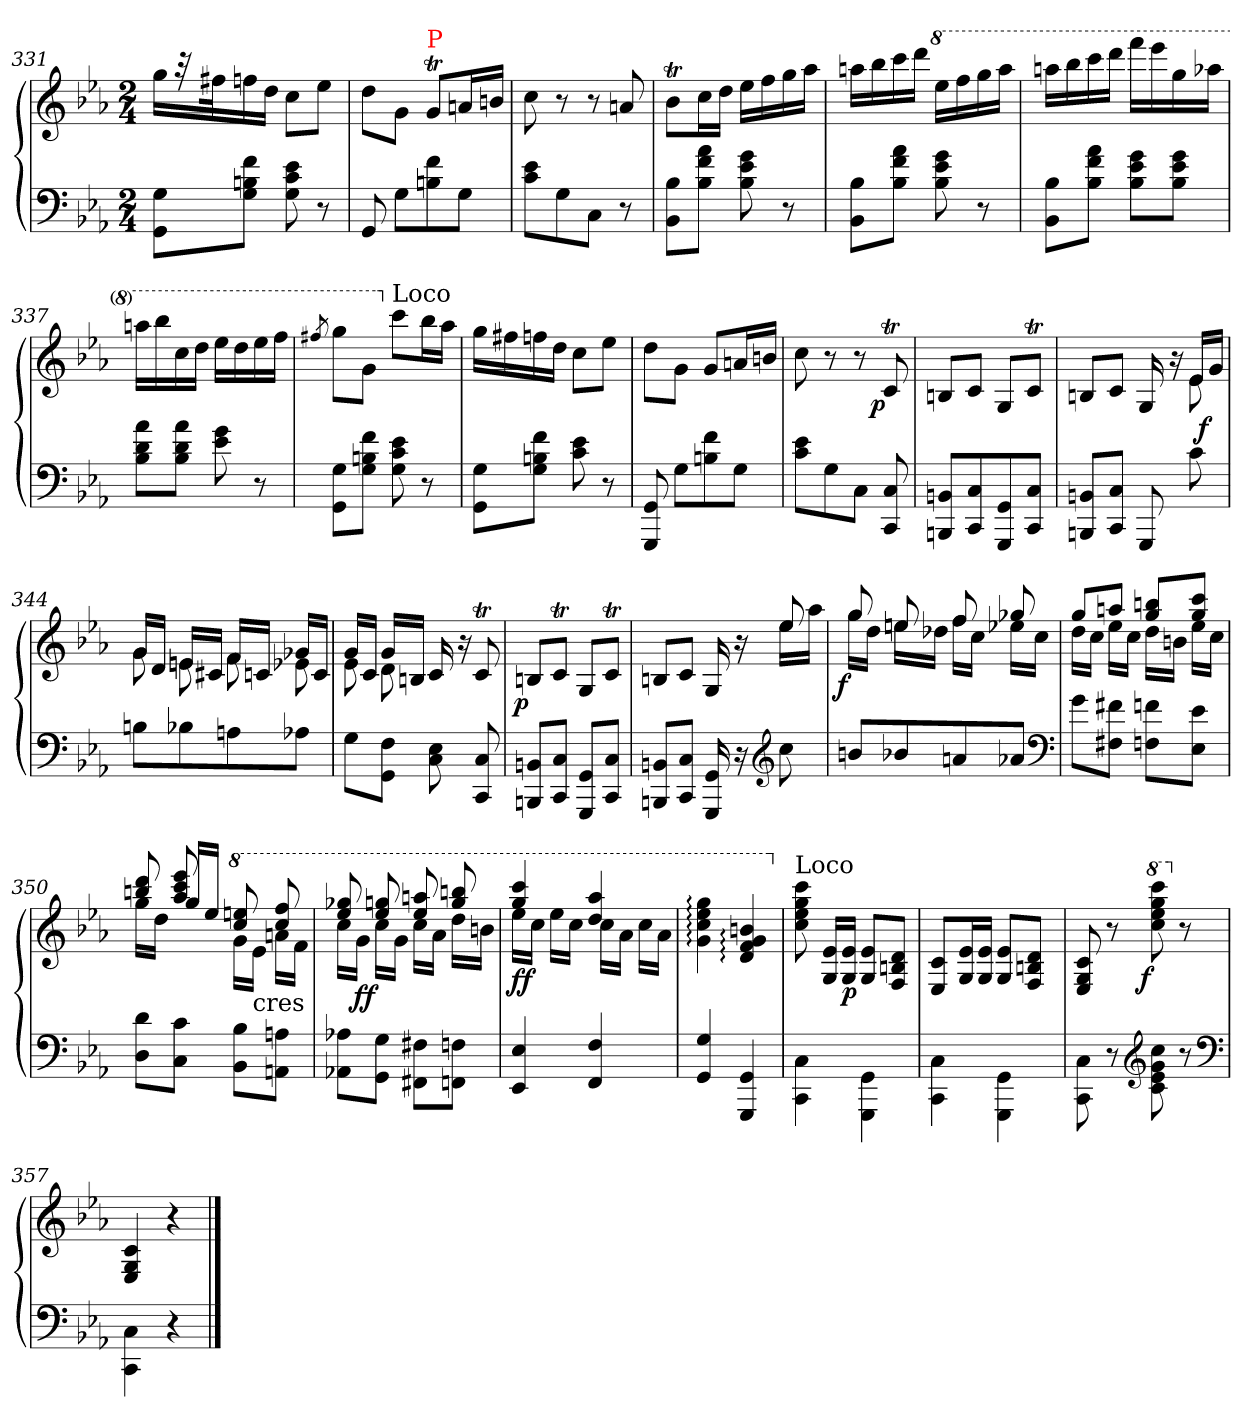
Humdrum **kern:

**kern	**kern	**dynam
*part1	*part1	*part1
*staff2	*staff1	*staff1/2
*clefF4	*clefG2	*
*k[b-e-a-]	*k[b-e-a-]	*
*M2/4	*M2/4	*
=331	=331	=331
8G\ 8GG\L	16ggLL	.
.	32r	.
.	32ff#Xk	.
8f\ 8Bn\ 8G\J	16ffn	.
.	16ddJJ	.
8e- 8c 8G	8cc\L	.
8r	8ee-J	.
=332	=332	=332
8GG/	8dd\L	.
8G\L	8gJ	.
!	!LO:TX:a:color=red:t=P	!
8f 8Bn	8gt/L	.
8GJ	16anL	.
.	16bnJJ	.
=333	=333	=333
8e- 8cL	8cc	.
8G	8r	.
8CJ	8r	.
8r	8an	.
=334	=334	=334
8B-\ 8BB-\L	8b-T\L	.
8a- 8f 8B-J	16ccL	.
.	16ddJJ	.
8g\ 8e-\ 8B-\	16ee-LL	.
.	16ff	.
8r	16gg	.
.	16aa-JJ	.
=335	=335	=335
8B- 8BB-L	16aanLL	.
.	16bb-	.
8a- 8f 8B-J	16ccc	.
.	16dddJJ	.
*	*8va	*
8g 8e- 8B-	16eee-LL	.
.	16fff	.
8r	16ggg	.
.	16aaaJJ	.
=336	=336	=336
8B-\ 8BB-\L	16aaanLL	.
.	16bbb-	.
8a- 8f 8B-J	16cccc	.
.	16ddddJJ	.
8g\ 8e-\ 8B-\L	16ffffLL	.
.	16eeee-	.
8g 8e- 8B-J	16ggg	.
.	16aaa-XJJ	.
=337	=337	=337
8a-\ 8d\ 8B-\L	16aaanLL	.
.	16bbb-	.
8a- 8d 8B-J	16ccc	.
.	16dddJJ	.
8g\ 8e-\	16eee-LL	.
.	16ddd	.
8r	16eee-	.
.	16fffJJ	.
=338	=338	=338
.	8qfff#X/	.
8G 8GGL	8ggg\L	.
8f 8Bn 8GJ	8ggJ	.
*	*X8va	*
!	!LO:TX:a:t=Loco	!
8e- 8c 8G	8cccL	.
8r	16bb-L	.
.	16aa-JJ	.
=339	=339	=339
8G 8GGL	16ggLL	.
.	16ff#X	.
8f 8Bn 8GJ	16ffn	.
.	16ddJJ	.
8e- 8c	8cc\L	.
8r	8ee-J	.
=340	=340	=340
8GG/ 8GGG/	8ddL	.
8GL	8gJ	.
8f\ 8Bn\	8g/L	.
8GJ	16anL	.
.	16bnJJ	.
=341	=341	=341
8e- 8cL	8cc	.
8G	8r	.
8CJ	8r	.
!	!	!LO:DY:b:rj
8C/ 8CC/	8cT	p
=342	=342	=342
8BBn/ 8BBBn/L	8BnL	.
8C 8CC	8cJ	.
8GG 8GGG	8GL	.
8C 8CCJ	8cTJ	.
=343	=343	=343
*	*^	*
8BBn 8BBBnL	8BnL	4.ryy	.
8C 8CCJ	8cJ	.	.
8GGG/	16G	.	.
.	16r	.	.
8c\	16e-LL	8e-\	.
!	!	!	!LO:DY:b:rj
.	16g/JJ	.	f
=344	=344	=344	=344
8BnL	16gLL	8g\	.
.	16d/JJ	.	.
8B-X	16enLL	8en\	.
.	16c#X/JJ	.	.
8An	16fLL	8f\	.
.	16cn/JJ	.	.
8A-XJ	16g-X/LL	8e-X\	.
.	16cJJ	.	.
=345	=345	=345	=345
8G\L	16gLL	8e-\	.
.	16c/JJ	.	.
8F\ 8GG\J	16gLL	8d\	.
.	16Bn/JJ	.	.
8E-\ 8C\	16c/	4ryy	.
.	16r	.	.
8C/ 8CC/	8cT	.	.
*	*v	*v	*
=346	=346	=346
!	!	!LO:DY:b:rj
8BBn 8BBBnL	8BnL	p
8C 8CCJ	8cTJ	.
8GG 8GGGL	8GL	.
8C 8CCJ	8cTJ	.
=347	=347	=347
*	*^	*
8BBn 8BBBnL	8BnL	4.ryy	.
8C 8CCJ	8cJ	.	.
16GG/ 16GGG/	16G	.	.
16r	16r	.	.
*clefG2	*	*	*
8cc\	8ee-/	16ee-LL	.
.	.	16aa-\JJ	.
=348	=348	=348	=348
!	!	!	!LO:DY:b:rj
8bn/L	8gg	16ggLL	f
.	.	16ddJJ	.
8b-X/	8een	16eenLL	.
.	.	16dd-XJJ	.
8an	8ff	16ffLL	.
.	.	16ccJJ	.
8a-XJ	8gg-X	16ee-XLL	.
.	.	16ccJJ	.
*clefF4	*	*	*
=349	=349	=349	=349
8g\L	8gg/L	16ddLL	.
.	.	16ccJJ	.
8f#X 8F#XJ	8aaJ	16ee-LL	.
.	.	16ccJJ	.
8fn 8FnL	8bbn/ 8gg/L	16ddLL	.
.	.	16bnJJ	.
8e- 8E-J	8ccc 8ggJ	16ee-LL	.
.	.	16ccJJ	.
=350	=350	=350	=350
8d 8DL	8ddd/ 8bbn/	16ggLL	.
.	.	16ddJJ	.
8c 8CJ	8eee-/ 8ccc/ 8aa-/	16gg/LL	.
.	.	16ee-\JJ	.
*	*8va	*	*
8B- 8BB-L	8eeen/ 8ccc/	16gg\LL	.
!	!	!LO:TX:b:t=cres	!
.	.	16ee-JJ	.
8An 8AAnJ	8fff/ 8ccc/	16aan\LL	.
.	.	16ffJJ	.
=351	=351	=351	=351
8A-X\ 8AA-X\L	8ggg-X/ 8eee-/	16cccLL	.
.	.	16ggJJ	.
!	!	!	!LO:DY:b:rj
8G 8GGJ	8gggn/ 8eee-/	16cccLL	ff
.	.	16ggJJ	.
8F#X\ 8FF#X\L	8aaan/ 8eee-/	16ccc\LL	.
.	.	16aa-JJ	.
8Fn 8FFnJ	8bbbn/ 8ggg/	16dddLL	.
.	.	16bbnJJ	.
=352	=352	=352	=352
!	!	!	!LO:DY:b
4E-/ 4EE-/	4cccc 4ggg	16eee-LL	ff
.	.	16cccJJ	.
.	.	16eee-LL	.
.	.	16cccJJ	.
4F/ 4FF/	4aaa-/ 4ddd/	16cccLL	.
.	.	16aa-JJ	.
.	.	16cccLL	.
.	.	16aa-JJ	.
*	*v	*v	*
=353	=353	=353
4G/ 4GG/	4ggg:\ 4eee-:\ 4ccc:\ 4gg:\	.
4GG/ 4GGG/	4bbn:/ 4gg:/ 4ff:/ 4dd:/	.
=354	=354	=354
*	*X8va	*
!	!LO:TX:a:t=Loco	!
4C\ 4CC\	8ccc\ 8gg\ 8ee-\ 8cc\	.
.	16e-/ 16G/LL	.
!	!	!LO:DY:b
.	16e-/ 16G/JJ	p
4GG\ 4GGG\	8e-/ 8G/L	.
.	8d/ 8Bn/ 8F/J	.
=355	=355	=355
*	*^	*
4C\ 4CC\	8c/ 8E-/L	4..ryy	.
.	16e-/ 16G/L	.	.
.	16e-/ 16G/JJ	.	.
4GG\ 4GGG\	8e-/ 8G/L	.	.
.	8d/ 8Bn/ 8F/J	.	.
.	.	16ryy	.
*	*v	*v	*
=356	=356	=356
8C\ 8CC\	8c/ 8G/ 8E-/	.
8r	8r	.
*clefG2	*	*
*	*8va	*
!	!	!LO:DY:b:rj
8cc\ 8g\ 8e-\ 8c\	8cccc\ 8ggg\ 8eee-\ 8ccc\	f
*	*X8va	*
8r	8r	.
*clefF4	*	*
=357	=357	=357
4C\ 4CC\	4c/ 4G/ 4E-/	.
4r	4r	.
==	==	==
*-	*-	*-
